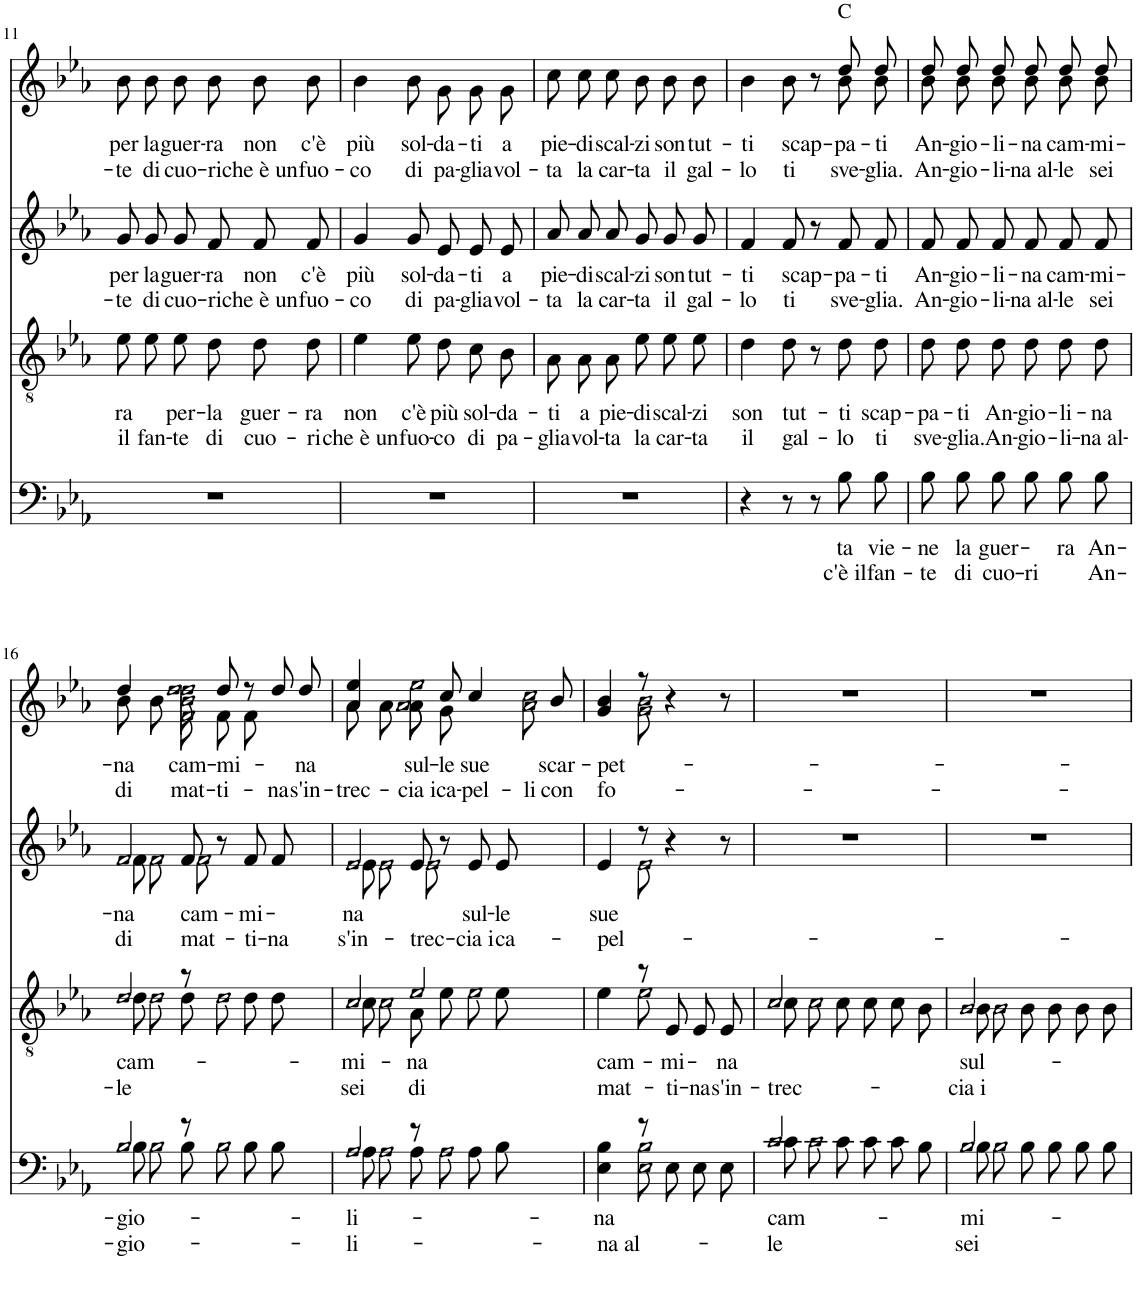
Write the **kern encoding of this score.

**kern	**text	**text	**kern	**text	**text	**kern	**text	**text	**kern	**text	**text
*part4	*part4	*part4	*part3	*part3	*part3	*part2	*part2	*part2	*part1	*part1	*part1
*staff4	*staff4	*staff4	*staff3	*staff3	*staff3	*staff2	*staff2	*staff2	*staff1	*staff1	*staff1
*I"Bassi	*	*	*I"Tenori	*	*	*I"Contralti	*	*	*I"Soprani	*	*
!!LO:PB:g=z
*clefF4	*	*	*clefGv2	*	*	*clefG2	*	*	*clefG2	*	*
*k[b-e-a-]	*	*	*k[b-e-a-]	*	*	*k[b-e-a-]	*	*	*k[b-e-a-]	*	*
*E-:	*	*	*E-:	*	*	*E-:	*	*	*E-:	*	*
*M6/8	*	*	*M6/8	*	*	*M6/8	*	*	*M6/8	*	*
=11	=11	=11	=11	=11	=11	=11	=11	=11	=11	=11	=11
!	!	!	!	!LO:LY:b	!LO:LY:b	!	!LO:LY:b	!LO:LY:b	!	!LO:LY:b	!LO:LY:b
2.r	.	.	8e-\L	ra	il	8g/L	per	-te	8b-\L	per	-te
!	!	!	!	!	!LO:LY:b	!	!LO:LY:b	!LO:LY:b	!	!LO:LY:b	!LO:LY:b
.	.	.	8e-\	.	fan-	8g/	la	di	8b-\	la	di
!	!	!	!	!LO:LY:b	!LO:LY:b	!	!LO:LY:b	!LO:LY:b	!	!LO:LY:b	!LO:LY:b
.	.	.	8e-\J	per-	-te	8g/J	guer-	cuo-	8b-\J	guer-	cuo-
!	!	!	!	!LO:LY:b	!LO:LY:b	!	!LO:LY:b	!LO:LY:b	!	!LO:LY:b	!LO:LY:b
.	.	.	8d\L	-la	di	8f/L	-ra	-ri	8b-\L	-ra	-ri
!	!	!	!	!LO:LY:b	!LO:LY:b	!	!LO:LY:b	!LO:LY:b	!	!LO:LY:b	!LO:LY:b
.	.	.	8d\	guer-	cuo-	8f/	non	che è un	8b-\	non	che è un
!	!	!	!	!LO:LY:b	!LO:LY:b	!	!LO:LY:b	!LO:LY:b	!	!LO:LY:b	!LO:LY:b
.	.	.	8d\J	-ra	-ri	8f/J	c'è	fuo-	8b-\J	c'è	fuo-
=12	=12	=12	=12	=12	=12	=12	=12	=12	=12	=12	=12
!	!	!	!	!LO:LY:b	!LO:LY:b	!	!LO:LY:b	!LO:LY:b	!	!LO:LY:b	!LO:LY:b
2.r	.	.	4e-\	non	che è un	4g/	più	-co	4b-\	più	-co
!	!	!	!	!LO:LY:b	!LO:LY:b	!	!LO:LY:b	!LO:LY:b	!	!LO:LY:b	!LO:LY:b
.	.	.	8e-\	c'è	fuo-	8g/	sol-	di	8b-\	sol-	di
!	!	!	!	!LO:LY:b	!LO:LY:b	!	!LO:LY:b	!LO:LY:b	!	!LO:LY:b	!LO:LY:b
.	.	.	8d\L	più	-co	8e-/L	-da-	pa-	8g\L	-da-	pa-
!	!	!	!	!LO:LY:b	!LO:LY:b	!	!LO:LY:b	!LO:LY:b	!	!LO:LY:b	!LO:LY:b
.	.	.	8c\	sol-	di	8e-/	-ti	-glia	8g\	-ti	-glia
!	!	!	!	!LO:LY:b	!LO:LY:b	!	!LO:LY:b	!LO:LY:b	!	!LO:LY:b	!LO:LY:b
.	.	.	8B-\J	-da-	pa-	8e-/J	a	vol-	8g\J	a	vol-
=13	=13	=13	=13	=13	=13	=13	=13	=13	=13	=13	=13
!	!	!	!	!LO:LY:b	!LO:LY:b	!	!LO:LY:b	!LO:LY:b	!	!LO:LY:b	!LO:LY:b
2.r	.	.	8A-\L	-ti	-glia	8a-/L	pie-	-ta	8cc\L	pie-	-ta
!	!	!	!	!LO:LY:b	!LO:LY:b	!	!LO:LY:b	!LO:LY:b	!	!LO:LY:b	!LO:LY:b
.	.	.	8A-\	a	vol-	8a-/	-di	la	8cc\	-di	la
!	!	!	!	!LO:LY:b	!LO:LY:b	!	!LO:LY:b	!LO:LY:b	!	!LO:LY:b	!LO:LY:b
.	.	.	8A-\J	pie-	-ta	8a-/J	scal-	car-	8cc\J	scal-	car-
!	!	!	!	!LO:LY:b	!LO:LY:b	!	!LO:LY:b	!LO:LY:b	!	!LO:LY:b	!LO:LY:b
.	.	.	8e-\L	-di	la	8g/L	-zi	-ta	8b-\L	-zi	-ta
!	!	!	!	!LO:LY:b	!LO:LY:b	!	!LO:LY:b	!LO:LY:b	!	!LO:LY:b	!LO:LY:b
.	.	.	8e-\	scal-	car-	8g/	son	il	8b-\	son	il
!	!	!	!	!LO:LY:b	!LO:LY:b	!	!LO:LY:b	!LO:LY:b	!	!LO:LY:b	!LO:LY:b
.	.	.	8e-\J	-zi	-ta	8g/J	tut-	gal-	8b-\J	tut-	gal-
=14	=14	=14	=14	=14	=14	=14	=14	=14	=14	=14	=14
!	!	!	!	!LO:LY:b	!LO:LY:b	!	!LO:LY:b	!LO:LY:b	!	!LO:LY:b	!LO:LY:b
*	*	*	*	*	*	*	*	*	*^	*	*
4r	.	.	4d\	son	il	4f/	-ti	-lo	4b-\	2ryy	-ti	-lo
!	!	!	!	!LO:LY:b	!LO:LY:b	!	!LO:LY:b	!LO:LY:b	!	!	!LO:LY:b	!LO:LY:b
8r	.	.	8d\	tut-	gal-	8f/	scap-	ti	8b-\	.	scap-	ti
8r	.	.	8r	.	.	8r	.	.	8r	.	.	.
!	!	!	!	!	!	!	!	!	!LO:TX:a:t=C	!	!	!
!	!LO:LY:b	!LO:LY:b	!	!LO:LY:b	!LO:LY:b	!	!LO:LY:b	!LO:LY:b	!	!	!LO:LY:b	!LO:LY:b
8B-\L	ta	c'è il	8d\L	-ti	-lo	8f/L	-pa-	sve-	8dd/L	8b-\L	-pa-	sve-
!	!LO:LY:b	!LO:LY:b	!	!LO:LY:b	!LO:LY:b	!	!LO:LY:b	!LO:LY:b	!	!	!LO:LY:b	!LO:LY:b
8B-\J	vie-	fan-	8d\J	scap-	ti	8f/J	-ti	-glia.	8dd/J	8b-\J	-ti	-glia.
=15	=15	=15	=15	=15	=15	=15	=15	=15	=15	=15	=15	=15
!	!LO:LY:b	!LO:LY:b	!	!LO:LY:b	!LO:LY:b	!	!LO:LY:b	!LO:LY:b	!	!	!LO:LY:b	!LO:LY:b
8B-\L	-ne	-te	8d\L	-pa-	sve-	8f/L	An-	An-	8dd/L	8b-\L	An-	An-
!	!LO:LY:b	!LO:LY:b	!	!LO:LY:b	!LO:LY:b	!	!LO:LY:b	!LO:LY:b	!	!	!LO:LY:b	!LO:LY:b
8B-\	la	di	8d\	-ti	-glia.	8f/	-gio-	-gio-	8dd/	8b-\	-gio-	-gio-
!	!LO:LY:b	!LO:LY:b	!	!LO:LY:b	!LO:LY:b	!	!LO:LY:b	!LO:LY:b	!	!	!LO:LY:b	!LO:LY:b
8B-\J	guer-	cuo-	8d\J	An-	An-	8f/J	-li-	-li-	8dd/J	8b-\J	-li-	-li-
!	!	!LO:LY:b	!	!LO:LY:b	!LO:LY:b	!	!LO:LY:b	!LO:LY:b	!	!	!LO:LY:b	!LO:LY:b
8B-\L	.	-ri	8d\L	-gio-	-gio-	8f/L	-na	-na al-	8dd/L	8b-\L	-na	-na al-
!	!LO:LY:b	!	!	!LO:LY:b	!LO:LY:b	!	!LO:LY:b	!LO:LY:b	!	!	!LO:LY:b	!LO:LY:b
8B-\	ra	.	8d\	-li-	-li-	8f/	cam-	-le	8dd/	8b-\	cam-	-le
!	!LO:LY:b	!LO:LY:b	!	!LO:LY:b	!LO:LY:b	!	!LO:LY:b	!LO:LY:b	!	!	!LO:LY:b	!LO:LY:b
8B-\J	An-	An-	8d\J	-na	-na al-	8f/J	-mi-	sei	8dd/J	8b-\J	-mi-	sei
!!LO:LB:g=z	!!
=16	=16	=16	=16	=16	=16	=16	=16	=16	=16	=16	=16	=16
!LO:N:head=open	!LO:LY:b	!LO:LY:b	!LO:N:head=open	!LO:LY:b	!LO:LY:b	!LO:N:head=open	!LO:LY:b	!LO:LY:b	!	!	!LO:LY:b	!LO:LY:b
*^	*	*	*^	*	*	*^	*	*	*	*	*	*
4B-/	8B-\L	-gio-	-gio-	4d/	8d\L	cam-	-le	4f/	8f\L	-na	di	4dd/	8b-\L	-na	di
!	!LO:N:head=open	!	!	!	!LO:N:head=open	!	!	!	!LO:N:head=open	!	!	!	!	!	!
.	8B-\	.	.	.	8d\	.	.	.	8f\	.	.	.	8b-\J	.	.
!	!	!	!	!	!	!	!	!	!LO:N:head=open	!LO:LY:b	!LO:LY:b	!LO:N:n=1:head=open	!	!	!
!	!	!	!	!	!	!	!	!	!	!	!	!LO:N:n=2:head=open	!LO:N:n=1:head=open	!LO:LY:b	!LO:LY:b
!	!	!	!	!	!	!	!	!	!	!	!	!	!LO:N:n=2:head=open	!	!
8r	8B-\J	.	.	8r	8d\J	.	.	8f/	8f\J	cam-	mat-	8b-\ 8dd\	8f/ 8dd/L	cam-	mat-
!	!LO:N:head=open	!	!	!	!LO:N:head=open	!	!	!	!	!	!	!	!	!LO:LY:b	!LO:LY:b
4.ryy	8B-\L	.	.	4.ryy	8d\L	.	.	8r	2ryy	.	.	8dd/	8f/	-mi-	-ti-
!	!	!	!	!	!	!	!	!	!	!LO:LY:b	!LO:LY:b	!	!	!	!
.	8B-\	.	.	.	8d\	.	.	8f/	.	-mi-	-ti-	8r	8f/J	.	.
!	!	!	!	!	!	!	!	!	!	!	!LO:LY:b	!	!	!	!LO:LY:b
.	8B-\J	.	.	.	8d\J	.	.	8f/	.	.	-na	8dd/	4ryy	.	-na
!	!	!	!	!	!	!	!	!	!	!	!	!	!	!LO:LY:b	!LO:LY:b
8ryy	8ryy	.	.	8ryy	8ryy	.	.	8ryy	.	.	.	8dd/	.	na	s'in-
=17	=17	=17	=17	=17	=17	=17	=17	=17	=17	=17	=17	=17	=17	=17	=17
!LO:N:head=open	!	!LO:LY:b	!LO:LY:b	!LO:N:head=open	!	!LO:LY:b	!LO:LY:b	!LO:N:head=open	!	!LO:LY:b	!LO:LY:b	!	!	!	!LO:LY:b
4A-/	8A-\L	-li-	-li-	4c/	8c\L	-mi-	sei	4e-/	8e-\L	na	s'in-	4a-/ 4ee-/	8a-\	.	-trec-
!	!LO:N:head=open	!	!	!	!LO:N:head=open	!	!	!	!LO:N:head=open	!	!	!	!	!	!
.	8A-\	.	.	.	8c\	.	.	.	8e-\	.	.	.	8a-\L	.	.
!	!	!	!	!	!	!	!	!	!LO:N:head=open	!	!LO:LY:b	!LO:N:n=1:head=open	!	!	!
!	!	!	!	!	!	!	!	!	!	!	!	!LO:N:n=2:head=open	!	!LO:LY:b	!LO:LY:b
8ryy	8A-\J	.	.	8ryy	8A-\J	.	.	8e-/	8e-\J	.	-trec-	8a-\ 8ee-\	8a-\	sul-	-cia i
!	!LO:N:head=open	!	!	!LO:N:head=open	!	!LO:LY:b	!LO:LY:b	!	!	!	!	!	!	!LO:LY:b	!LO:LY:b
8r	8A-\L	.	.	4e-/	8e-\L	-na	di	8r	2ryy	.	.	8cc/	8g\J	-le	ca-
!	!	!	!	!	!LO:N:head=open	!	!	!	!	!LO:LY:b	!LO:LY:b	!	!	!LO:LY:b	!LO:LY:b
4.ryy	8A-\	.	.	.	8e-\	.	.	8e-/	.	sul-	-cia i	4cc/	2ryy	sue	-pel-
!	!	!	!	!	!	!	!	!	!	!LO:LY:b	!LO:LY:b	!	!	!	!
.	8B-\J	.	.	4ryy	8e-\J	.	.	8e-/	.	-le	ca-	.	.	.	.
!	!	!	!	!	!	!	!	!	!	!	!	!LO:N:n=1:head=open	!	!	!
!	!	!	!	!	!	!	!	!	!	!	!	!LO:N:n=2:head=open	!	!	!LO:LY:b
.	4ryy	.	.	.	8ryy	.	.	4ryy	.	.	.	8a-\ 8cc\	.	.	-li
!	!	!	!	!	!	!	!	!	!	!	!	!	!	!LO:LY:b	!LO:LY:b
8ryy	.	.	.	8ryy	8ryy	.	.	.	8ryy	.	.	8b-/	.	scar-	con
=18	=18	=18	=18	=18	=18	=18	=18	=18	=18	=18	=18	=18	=18	=18	=18
!	!	!LO:LY:b	!LO:LY:b	!	!	!LO:LY:b	!LO:LY:b	!	!	!LO:LY:b	!LO:LY:b	!	!	!LO:LY:b	!LO:LY:b
4E-\ 4B-\	4ryy	-na	-na al-	4e-\	4ryy	cam-	mat-	4e-/	4ryy	sue	-pel-	4g/ 4b-/	4ryy	-pet-	fo-
!	!LO:N:n=1:head=open	!	!	!	!	!	!	!	!	!	!	!	!	!	!
!	!LO:N:n=2:head=open	!	!	!	!LO:N:head=open	!	!	!	!LO:N:head=open	!	!	!	!LO:N:n=1:head=open	!	!
!	!	!	!	!	!	!	!	!	!	!	!	!	!LO:N:n=2:head=open	!	!
8ryy	8E-\ 8B-\	.	.	4ryy	8e-\	.	.	8r	8e-\	.	.	8r	8g\ 8b-\	.	.
8r	8E-\L	.	.	.	2ryy	.	.	4r	4ryy	.	.	4r	4ryy	.	.
4.ryy	8E-\	.	.	8r	.	.	.	.	.	.	.	.	.	.	.
!	!	!	!	!	!	!LO:LY:b	!LO:LY:b	!	!	!	!	!	!	!	!
.	8E-\J	.	.	8E-/	.	-mi-	-ti-	8r	4.ryy	.	.	8r	4.ryy	.	.
!	!	!	!	!	!	!	!LO:LY:b	!	!	!	!	!	!	!	!
.	8ryy	.	.	8E-/	.	.	-na	4ryy	.	.	.	4ryy	.	.	.
!	!	!	!	!	!	!LO:LY:b	!LO:LY:b	!	!	!	!	!	!	!	!
8ryy	8ryy	.	.	8E-/	8ryy	na	s'in-	.	.	.	.	.	.	.	.
*	*	*	*	*	*	*	*	*v	*v	*	*	*	*	*	*
*	*	*	*	*	*	*	*	*	*	*	*v	*v	*	*
=19	=19	=19	=19	=19	=19	=19	=19	=19	=19	=19	=19	=19	=19
!LO:N:head=open	!	!LO:LY:b	!LO:LY:b	!LO:N:head=open	!	!	!LO:LY:b	!	!	!	!	!	!
4c/	8c\L	cam-	-le	4c/	8c\L	.	-trec-	2.r	.	.	2.r	.	.
!	!LO:N:head=open	!	!	!	!LO:N:head=open	!	!	!	!	!	!	!	!
.	8c\	.	.	.	8c\	.	.	.	.	.	.	.	.
2ryy	8c\J	.	.	2ryy	8c\J	.	.	.	.	.	.	.	.
.	8c\L	.	.	.	8c\L	.	.	.	.	.	.	.	.
.	8c\	.	.	.	8c\	.	.	.	.	.	.	.	.
.	8B-\J	.	.	.	8B-\J	.	.	.	.	.	.	.	.
=20	=20	=20	=20	=20	=20	=20	=20	=20	=20	=20	=20	=20	=20
!LO:N:head=open	!	!LO:LY:b	!LO:LY:b	!LO:N:head=open	!	!LO:LY:b	!LO:LY:b	!	!	!	!	!	!
4B-/	8B-\L	-mi-	sei	4B-/	8B-\L	sul-	-cia i	2.r	.	.	2.r	.	.
!	!LO:N:head=open	!	!	!	!LO:N:head=open	!	!	!	!	!	!	!	!
.	8B-\	.	.	.	8B-\	.	.	.	.	.	.	.	.
2ryy	8B-\J	.	.	2ryy	8B-\J	.	.	.	.	.	.	.	.
.	8B-\L	.	.	.	8B-\L	.	.	.	.	.	.	.	.
.	8B-\	.	.	.	8B-\	.	.	.	.	.	.	.	.
.	8B-\J	.	.	.	8B-\J	.	.	.	.	.	.	.	.
*v	*v	*	*	*	*	*	*	*	*	*	*	*	*
*	*	*	*v	*v	*	*	*	*	*	*	*	*
=	=	=	=	=	=	=	=	=	=	=	=
*-	*-	*-	*-	*-	*-	*-	*-	*-	*-	*-	*-
